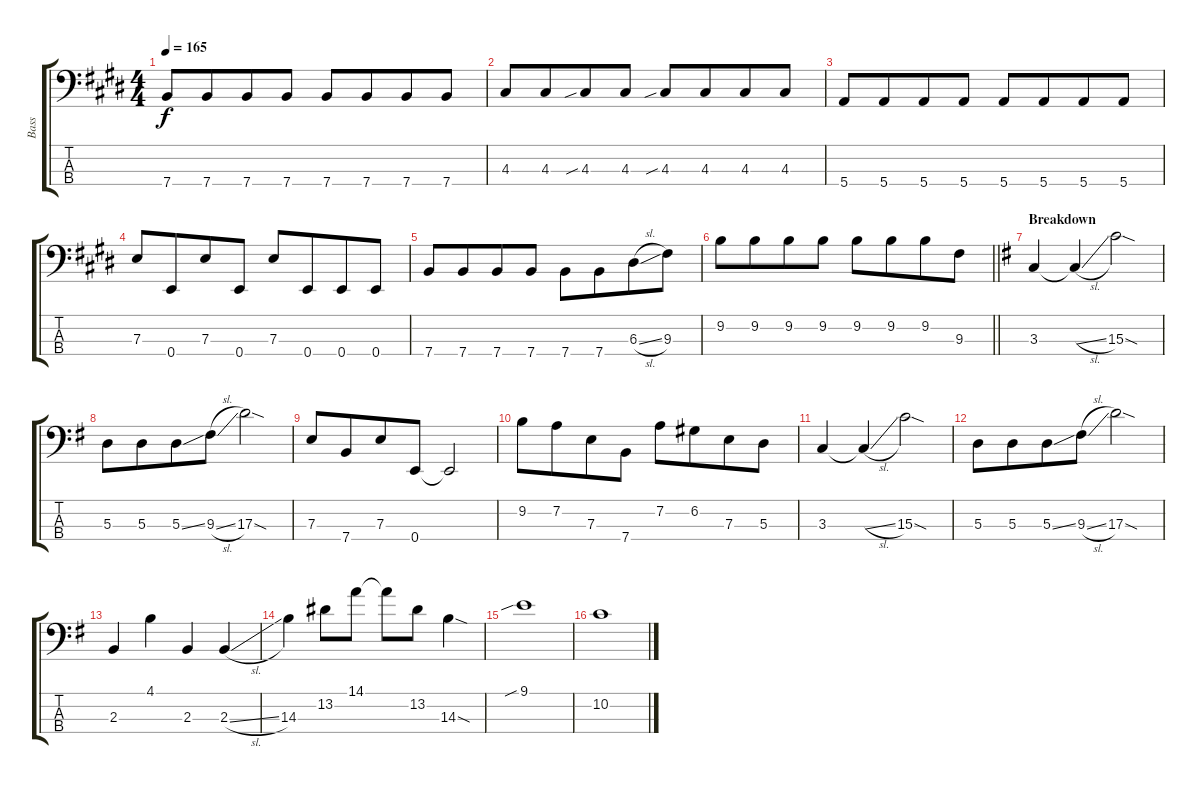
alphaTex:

\track ("Bass" "Bass") {instrument electricbassfinger}
\staff {score tabs}
\tuning (G2 D2 A1 E1) {hide}
\ts (4 4)
\tempo 165
\clef f4
\ks e
7.4.8{dy f} 7.4.8{beam merge} 7.4.8 7.4.8 7.4.8 7.4.8{beam merge} 7.4.8 7.4.8 |
4.3.8 4.3.8{beam merge} 4.3{sib}.8 4.3.8 4.3{sib}.8 4.3.8{beam merge} 4.3.8 4.3.8 |
5.4.8 5.4.8{beam merge} 5.4.8 5.4.8 5.4.8 5.4.8{beam merge} 5.4.8 5.4.8 |
7.3.8 0.4.8{beam merge} 7.3.8 0.4.8 7.3.8 0.4.8{beam merge} 0.4.8 0.4.8 |
7.4.8 7.4.8{beam merge} 7.4.8 7.4.8 7.4.8 7.4.8{beam merge} 6.3{sl}.8 9.3.8 |
\barLineRight lightlight
9.2.8 9.2.8{beam merge} 9.2.8 9.2.8 9.2.8 9.2.8{beam merge} 9.2.8 9.3.8 |
\section ("" "Breakdown")
\ks g
3.3.4 3.3{sl t}.4 15.3{sod}.2 |
5.3.8 5.3.8{beam merge} 5.3{ss}.8 9.3{sl}.8 17.3{sod}.2 |
7.3.8 7.4.8{beam merge} 7.3.8 0.4.8 0.4{t}.2 |
9.2.8 7.2.8{beam merge} 7.3.8 7.4.8 7.2.8 6.2.8{beam merge} 7.3.8 5.3.8 |
3.3.4 3.3{sl t}.4 15.3{sod}.2 |
5.3.8 5.3.8{beam merge} 5.3{ss}.8 9.3{sl}.8 17.3{sod}.2 |
2.3.4 4.1.4 2.3.4 2.3{sl}.4 |
14.3.4 13.2.8 14.1.8 14.1{t}.8 13.2.8 14.3{sod}.4 |
9.1{sib}.1 |
10.2.1
